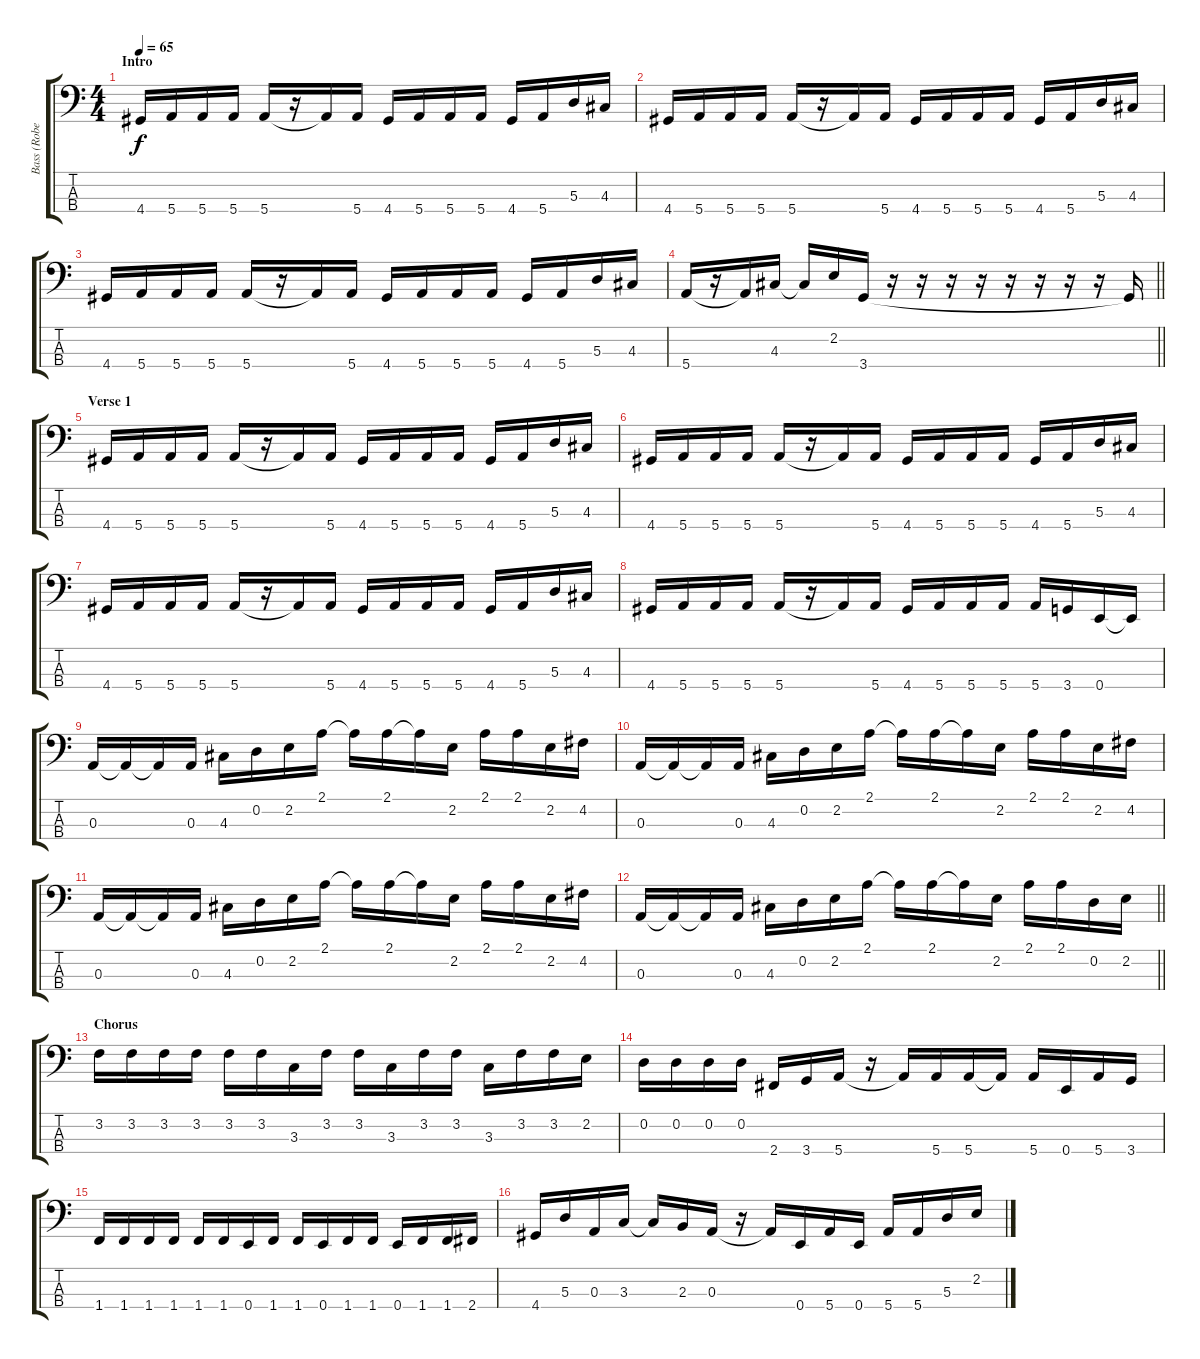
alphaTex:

\track ("Bass (Robert DeLeo)" "Bass (Robe") {instrument electricbassfinger}
\staff {score tabs}
\tuning (G2 D2 A1 E1) {hide}
\ts (4 4)
\section ("" "Intro")
\tempo 65
\clef f4
\ks c
4.4.16{dy f instrument electricbassfinger} 5.4.16 5.4.16 5.4.16 5.4.16 r.16 5.4{t}.16 5.4.16 4.4.16 5.4.16 5.4.16 5.4.16 4.4.16 5.4.16 5.3.16 4.3.16 |
4.4.16 5.4.16 5.4.16 5.4.16 5.4.16 r.16 5.4{t}.16 5.4.16 4.4.16 5.4.16 5.4.16 5.4.16 4.4.16 5.4.16 5.3.16 4.3.16 |
4.4.16 5.4.16 5.4.16 5.4.16 5.4.16 r.16 5.4{t}.16 5.4.16 4.4.16 5.4.16 5.4.16 5.4.16 4.4.16 5.4.16 5.3.16 4.3.16 |
\barLineRight lightlight
5.4.16 r.16 5.4{t}.16 4.3.16 4.3{t}.16 2.2.16 3.4.16 r.16 r.16 r.16 r.16 r.16 r.16 r.16 r.16 3.4{t}.16 |
\section ("" "Verse 1")
4.4.16 5.4.16 5.4.16 5.4.16 5.4.16 r.16 5.4{t}.16 5.4.16 4.4.16 5.4.16 5.4.16 5.4.16 4.4.16 5.4.16 5.3.16 4.3.16 |
4.4.16 5.4.16 5.4.16 5.4.16 5.4.16 r.16 5.4{t}.16 5.4.16 4.4.16 5.4.16 5.4.16 5.4.16 4.4.16 5.4.16 5.3.16 4.3.16 |
4.4.16 5.4.16 5.4.16 5.4.16 5.4.16 r.16 5.4{t}.16 5.4.16 4.4.16 5.4.16 5.4.16 5.4.16 4.4.16 5.4.16 5.3.16 4.3.16 |
4.4.16 5.4.16 5.4.16 5.4.16 5.4.16 r.16 5.4{t}.16 5.4.16 4.4.16 5.4.16 5.4.16 5.4.16 5.4.16 3.4.16 0.4.16 0.4{t}.16 |
0.3.16 0.3{t}.16 0.3{t}.16 0.3.16 4.3.16 0.2.16 2.2.16 2.1.16 2.1{t}.16 2.1.16 2.1{t}.16 2.2.16 2.1.16 2.1.16 2.2.16 4.2.16 |
0.3.16 0.3{t}.16 0.3{t}.16 0.3.16 4.3.16 0.2.16 2.2.16 2.1.16 2.1{t}.16 2.1.16 2.1{t}.16 2.2.16 2.1.16 2.1.16 2.2.16 4.2.16 |
0.3.16 0.3{t}.16 0.3{t}.16 0.3.16 4.3.16 0.2.16 2.2.16 2.1.16 2.1{t}.16 2.1.16 2.1{t}.16 2.2.16 2.1.16 2.1.16 2.2.16 4.2.16 |
\barLineRight lightlight
0.3.16 0.3{t}.16 0.3{t}.16 0.3.16 4.3.16 0.2.16 2.2.16 2.1.16 2.1{t}.16 2.1.16 2.1{t}.16 2.2.16 2.1.16 2.1.16 0.2.16 2.2.16 |
\section ("" "Chorus")
3.2.16 3.2.16 3.2.16 3.2.16 3.2.16 3.2.16 3.3.16 3.2.16 3.2.16 3.3.16 3.2.16 3.2.16 3.3.16 3.2.16 3.2.16 2.2.16 |
0.2.16 0.2.16 0.2.16 0.2.16 2.4.16 3.4.16 5.4.16 r.16 5.4{t}.16 5.4.16 5.4.16 5.4{t}.16 5.4.16 0.4.16 5.4.16 3.4.16 |
1.4.16 1.4.16 1.4.16 1.4.16 1.4.16 1.4.16 0.4.16 1.4.16 1.4.16 0.4.16 1.4.16 1.4.16 0.4.16 1.4.16 1.4.16 2.4.16 |
4.4.16 5.3.16 0.3.16 3.3.16 3.3{t}.16 2.3.16 0.3.16 r.16 0.3{t}.16 0.4.16 5.4.16 0.4.16 5.4.16 5.4.16 5.3.16 2.2.16
